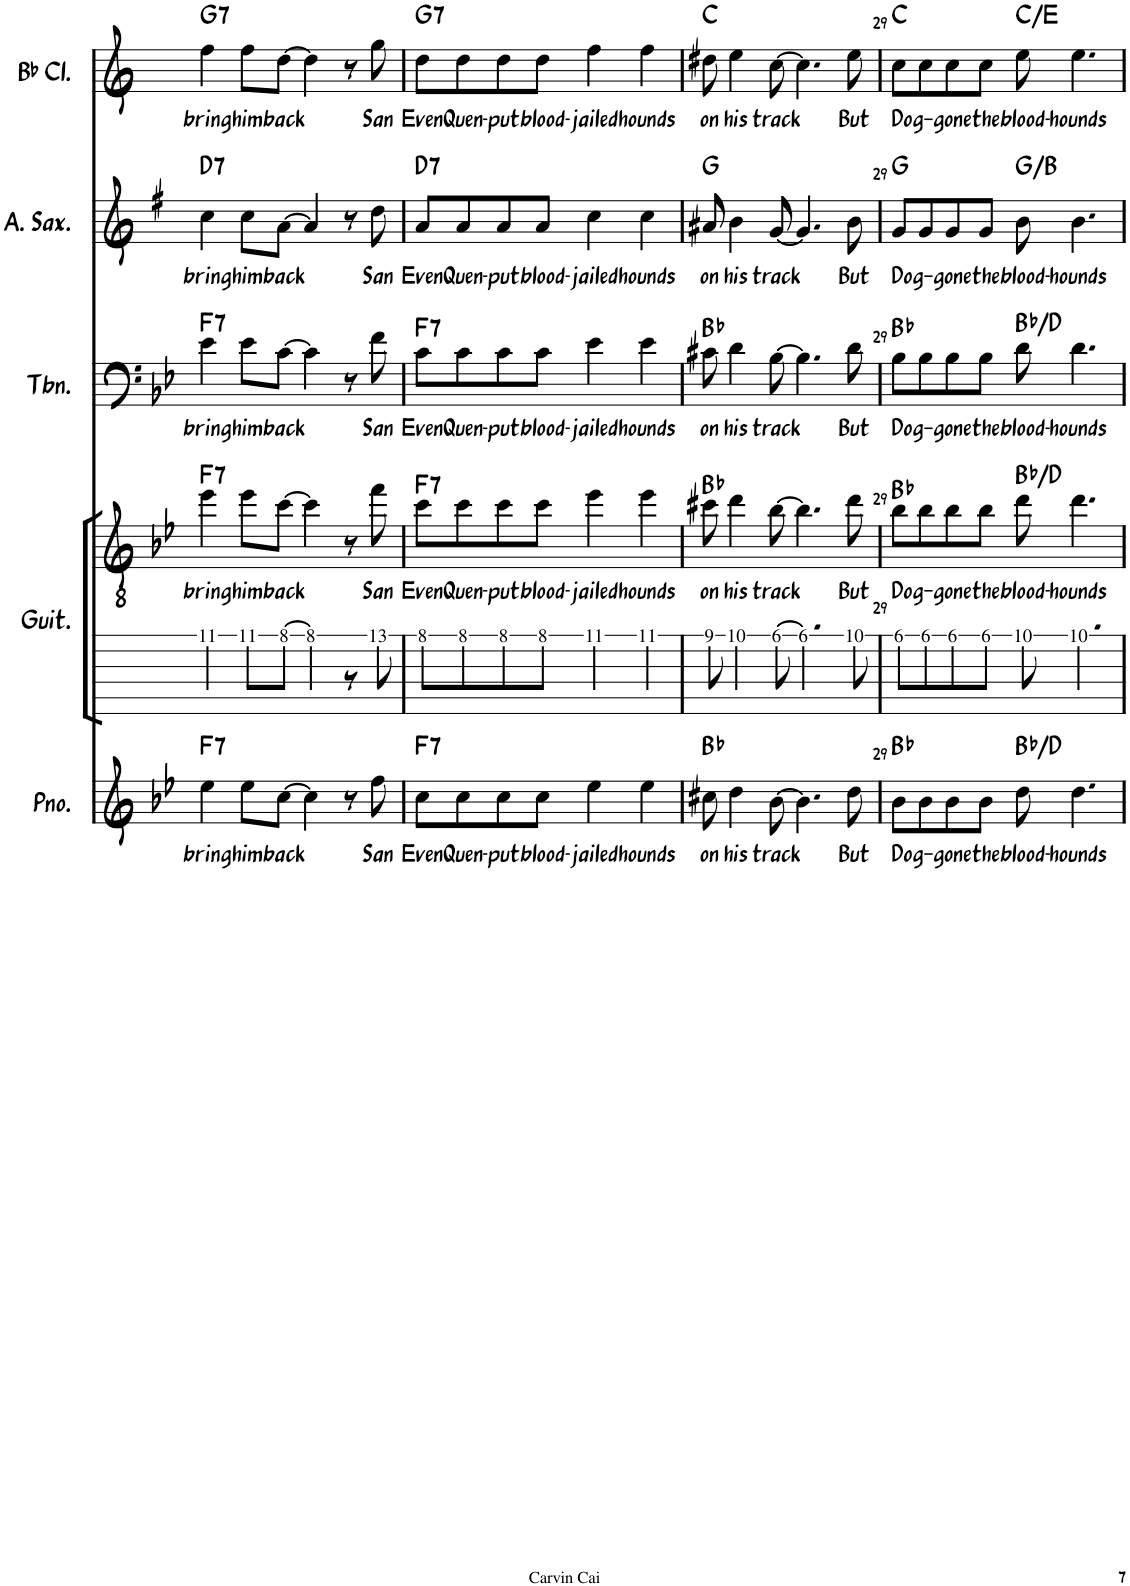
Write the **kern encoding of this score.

**kern	**text	**harte	**kern	**kern	**text	**harte	**kern	**text	**harte	**kern	**text	**harte	**kern	**text	**harte
*part5	*part5	*part5	*part4	*part4	*part4	*part4	*part3	*part3	*part3	*part2	*part2	*part2	*part1	*part1	*part1
*staff6	*staff6	*	*staff5	*staff4	*staff4	*	*staff3	*staff3	*	*staff2	*staff2	*	*staff1	*staff1	*
*I"钢琴	*	*	*I"原音吉他	*	*	*	*I"长号	*	*	*I"中音萨克斯	*	*	*I"降B调单簧管	*	*
!!LO:PB:g=z
*clefG2	*	*	*	*clefGv2	*	*	*clefF4	*	*	*clefG2	*	*	*clefG2	*	*
*	*	*	*	*	*	*	*	*	*	*Trd5c9	*	*	*Trd1c2	*	*
*k[b-e-]	*	*	*k[b-e-]	*k[b-e-]	*	*	*k[b-e-]	*	*	*k[f#]	*	*	*k[]	*	*
*M4/4	*	*	*M4/4	*M4/4	*	*	*M4/4	*	*	*M4/4	*	*	*M4/4	*	*
=26	=26	=26	=26	=26	=26	=26	=26	=26	=26	=26	=26	=26	=26	=26	=26
!	!LO:LY:b	!LO:H:kt=7	!	!	!LO:LY:b	!LO:H:kt=7	!	!LO:LY:b	!LO:H:kt=7	!	!LO:LY:b	!LO:H:kt=7	!	!LO:LY:b	!LO:H:kt=7
4ee-\	bring	F:7	4ee-\	4ee-\	bring	F:7	4e-\	bring	F:7	4cc\	bring	D:7	4ff\	bring	G:7
!	!LO:LY:b	!	!	!	!LO:LY:b	!	!	!LO:LY:b	!	!	!LO:LY:b	!	!	!LO:LY:b	!
8ee-\L	him	.	8ee-\L	8ee-\L	him	.	8e-\L	him	.	8cc\L	him	.	8ff\L	him	.
!	!LO:LY:b	!	!	!	!LO:LY:b	!	!	!LO:LY:b	!	!	!LO:LY:b	!	!	!LO:LY:b	!
[8cc\J	back	.	[8cc\J	[8cc\J	back	.	[8c\J	back	.	[8a\J	back	.	[8dd\J	back	.
4cc\]	.	.	4cc\]	4cc\]	.	.	4c\]	.	.	4a/]	.	.	4dd\]	.	.
8r	.	.	8r	8r	.	.	8r	.	.	8r	.	.	8r	.	.
!	!LO:LY:b	!	!	!	!LO:LY:b	!	!	!LO:LY:b	!	!	!LO:LY:b	!	!	!LO:LY:b	!
8ff\	San	.	8ff\	8ff\	San	.	8f\	San	.	8dd\	San	.	8gg\	San	.
=27	=27	=27	=27	=27	=27	=27	=27	=27	=27	=27	=27	=27	=27	=27	=27
!	!LO:LY:b	!LO:H:kt=7	!	!	!LO:LY:b	!LO:H:kt=7	!	!LO:LY:b	!LO:H:kt=7	!	!LO:LY:b	!LO:H:kt=7	!	!LO:LY:b	!LO:H:kt=7
8cc\L	Even	F:7	8cc\L	8cc\L	Even	F:7	8c\L	Even	F:7	8a/L	Even	D:7	8dd\L	Even	G:7
!	!LO:LY:b	!	!	!	!LO:LY:b	!	!	!LO:LY:b	!	!	!LO:LY:b	!	!	!LO:LY:b	!
8cc\	Quen-	.	8cc\	8cc\	Quen-	.	8c\	Quen-	.	8a/	Quen-	.	8dd\	Quen-	.
!	!LO:LY:b	!	!	!	!LO:LY:b	!	!	!LO:LY:b	!	!	!LO:LY:b	!	!	!LO:LY:b	!
8cc\	-put	.	8cc\	8cc\	-put	.	8c\	-put	.	8a/	-put	.	8dd\	-put	.
!	!LO:LY:b	!	!	!	!LO:LY:b	!	!	!LO:LY:b	!	!	!LO:LY:b	!	!	!LO:LY:b	!
8cc\J	blood-	.	8cc\J	8cc\J	blood-	.	8c\J	blood-	.	8a/J	blood-	.	8dd\J	blood-	.
!	!LO:LY:b	!	!	!	!LO:LY:b	!	!	!LO:LY:b	!	!	!LO:LY:b	!	!	!LO:LY:b	!
4ee-\	-jailed	.	4ee-\	4ee-\	-jailed	.	4e-\	-jailed	.	4cc\	-jailed	.	4ff\	-jailed	.
!	!LO:LY:b	!	!	!	!LO:LY:b	!	!	!LO:LY:b	!	!	!LO:LY:b	!	!	!LO:LY:b	!
4ee-\	hounds	.	4ee-\	4ee-\	hounds	.	4e-\	hounds	.	4cc\	hounds	.	4ff\	hounds	.
=28	=28	=28	=28	=28	=28	=28	=28	=28	=28	=28	=28	=28	=28	=28	=28
!	!LO:LY:b	!	!	!	!LO:LY:b	!	!	!LO:LY:b	!	!	!LO:LY:b	!	!	!LO:LY:b	!
8cc#X\	on	Bb:maj	8cc#X\	8cc#X\	on	Bb:maj	8c#X\	on	Bb:maj	8a#X/	on	G:maj	8dd#X\	on	C:maj
!	!LO:LY:b	!	!	!	!LO:LY:b	!	!	!LO:LY:b	!	!	!LO:LY:b	!	!	!LO:LY:b	!
4dd\	his	.	4dd\	4dd\	his	.	4d\	his	.	4b\	his	.	4ee\	his	.
!	!LO:LY:b	!	!	!	!LO:LY:b	!	!	!LO:LY:b	!	!	!LO:LY:b	!	!	!LO:LY:b	!
[8b-\	track	.	[8b-\	[8b-\	track	.	[8B-\	track	.	[8g/	track	.	[8cc\	track	.
4.b-\]	.	.	4.b-\]	4.b-\]	.	.	4.B-\]	.	.	4.g/]	.	.	4.cc\]	.	.
!	!LO:LY:b	!	!	!	!LO:LY:b	!	!	!LO:LY:b	!	!	!LO:LY:b	!	!	!LO:LY:b	!
8dd\	But	.	8dd\	8dd\	But	.	8d\	But	.	8b\	But	.	8ee\	But	.
=29	=29	=29	=29	=29	=29	=29	=29	=29	=29	=29	=29	=29	=29	=29	=29
!	!LO:LY:b	!	!	!	!LO:LY:b	!	!	!LO:LY:b	!	!	!LO:LY:b	!	!	!LO:LY:b	!
8b-\L	Dog-	Bb:maj	8b-\L	8b-\L	Dog-	Bb:maj	8B-\L	Dog-	Bb:maj	8g/L	Dog-	G:maj	8cc\L	Dog-	C:maj
8b-\	.	.	8b-\	8b-\	.	.	8B-\	.	.	8g/	.	.	8cc\	.	.
!	!LO:LY:b	!	!	!	!LO:LY:b	!	!	!LO:LY:b	!	!	!LO:LY:b	!	!	!LO:LY:b	!
8b-\	-gone	.	8b-\	8b-\	-gone	.	8B-\	-gone	.	8g/	-gone	.	8cc\	-gone	.
!	!LO:LY:b	!	!	!	!LO:LY:b	!	!	!LO:LY:b	!	!	!LO:LY:b	!	!	!LO:LY:b	!
8b-\J	the	.	8b-\J	8b-\J	the	.	8B-\J	the	.	8g/J	the	.	8cc\J	the	.
!	!LO:LY:b	!	!	!	!LO:LY:b	!	!	!LO:LY:b	!	!	!LO:LY:b	!	!	!LO:LY:b	!
8dd\	blood-	Bb:maj/3	8dd\	8dd\	blood-	Bb:maj/3	8d\	blood-	Bb:maj/3	8b\	blood-	G:maj/3	8ee\	blood-	C:maj/3
!	!LO:LY:b	!	!	!	!LO:LY:b	!	!	!LO:LY:b	!	!	!LO:LY:b	!	!	!LO:LY:b	!
4.dd\	-hounds	.	4.dd\	4.dd\	-hounds	.	4.d\	-hounds	.	4.b\	-hounds	.	4.ee\	-hounds	.
=	=	=	=	=	=	=	=	=	=	=	=	=	=	=	=
*-	*-	*-	*-	*-	*-	*-	*-	*-	*-	*-	*-	*-	*-	*-	*-
